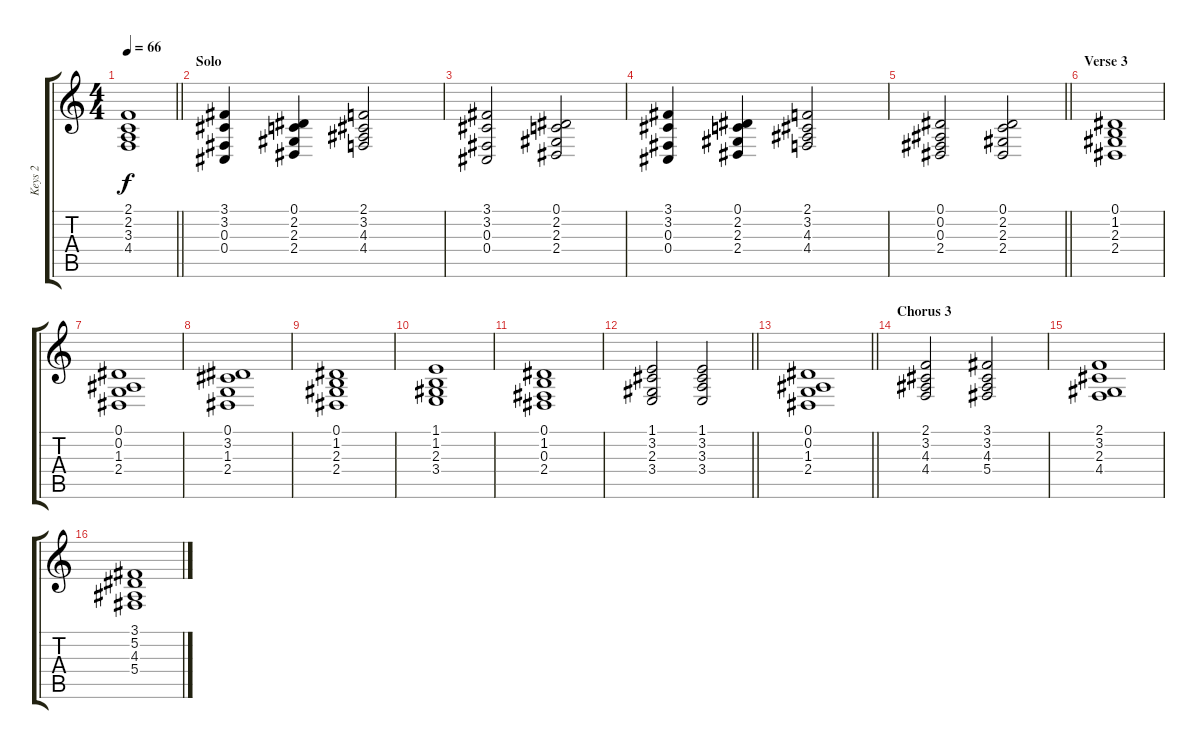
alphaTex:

\track ("Keys 2" "Keys 2") {instrument pad2warm}
\staff {score tabs}
\tuning (Eb4 Bb3 Gb3 Db3 Ab2 Eb2) {hide}
\ts (4 4)
\tempo 66
\clef g2
\barLineRight lightlight
\ks c
(2.1 2.2 3.3 4.4).1{dy f} |
\section ("" "Solo")
(3.1 3.2 0.3 0.4).4 (0.1 2.2 2.3 2.4).4 (2.1 3.2 4.3 4.4).2 |
(3.1 3.2 0.3 0.4).2 (0.1 2.2 2.3 2.4).2 |
(3.1 3.2 0.3 0.4).4 (0.1 2.2 2.3 2.4).4 (2.1 3.2 4.3 4.4).2 |
\barLineRight lightlight
(0.1 0.2 0.3 2.4).2 (0.1 2.2 2.3 2.4).2 |
\section ("" "Verse 3")
(0.1 1.2 2.3 2.4).1 |
(0.1 0.2 1.3 2.4).1 |
(0.1 3.2 1.3 2.4).1 |
(0.1 1.2 2.3 2.4).1 |
(1.1 1.2 2.3 3.4).1 |
(0.1 1.2 0.3 2.4).1 |
\barLineRight lightlight
(1.1 3.2 2.3 3.4).2 (1.1 3.2 3.3 3.4).2 |
\barLineRight lightlight
(0.1 0.2 1.3 2.4).1 |
\section ("" "Chorus 3")
(2.1 3.2 4.3 4.4).2 (3.1 3.2 4.3 5.4).2 |
(2.1 3.2 2.3 4.4).1 |
(3.1 5.2 4.3 5.4).1
